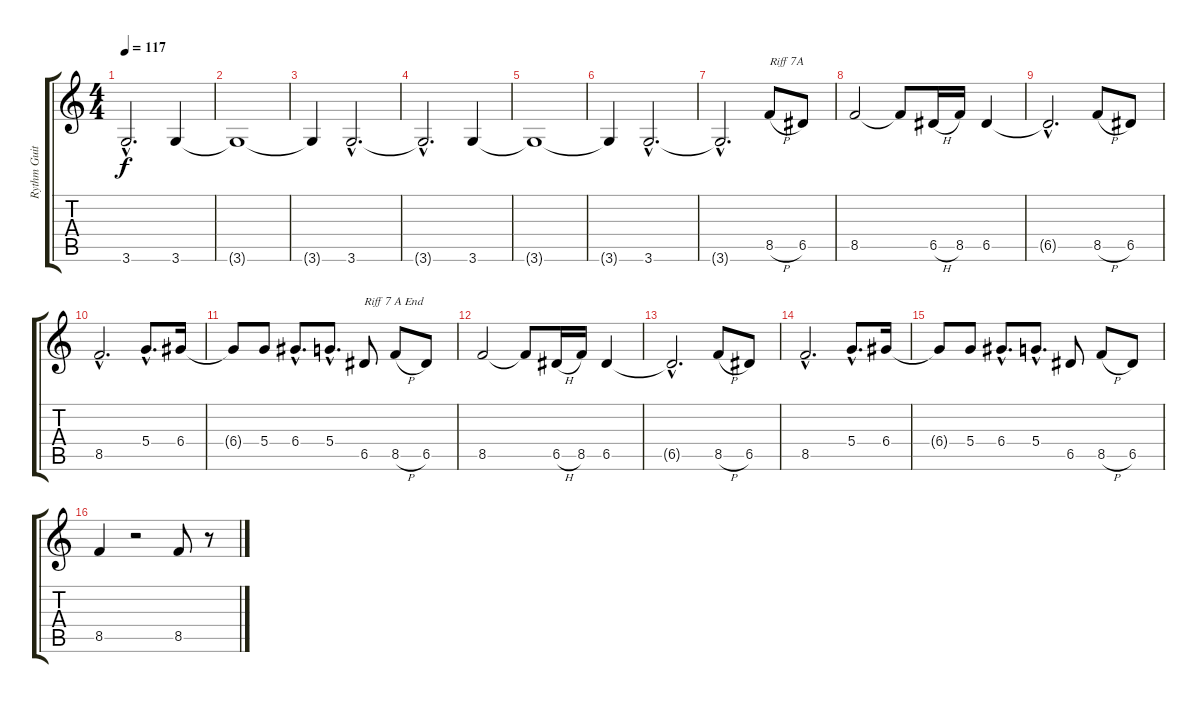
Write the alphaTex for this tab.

\track ("Rythm Guitar" "Rythm Guit") {instrument overdrivenguitar}
\staff {score tabs}
\tuning (E4 B3 G3 D3 A2 E2) {hide}
\ts (4 4)
\tempo 117
\clef g2
\ks c
3.6{hac t}.2{d dy f} 3.6.4 |
3.6{t}.1 |
3.6{t}.4 3.6{hac}.2{d} |
3.6{hac t}.2{d} 3.6.4 |
3.6{t}.1 |
3.6{t}.4 3.6{hac}.2{d} |
3.6{hac t}.2{d} 8.5{h}.8{txt "Riff 7A"} 6.5.8 |
8.5.2 8.5{t}.8 6.5{h}.16 8.5.16 6.5.4 |
6.5{hac t}.2{d} 8.5{h}.8 6.5.8 |
8.5{hac}.2{d} 5.4{hac}.8{d} 6.4.16 |
6.4{t}.8 5.4.8 6.4{hac}.8{d} 5.4{hac}.8{d} 6.5.8{txt "Riff 7 A End"} 8.5{h}.8 6.5.8 |
8.5.2 8.5{t}.8 6.5{h}.16 8.5.16 6.5.4 |
6.5{hac t}.2{d} 8.5{h}.8 6.5.8 |
8.5{hac}.2{d} 5.4{hac}.8{d} 6.4.16 |
6.4{t}.8 5.4.8 6.4{hac}.8{d} 5.4{hac}.8{d} 6.5.8 8.5{h}.8 6.5.8 |
8.5.4 r.2 8.5.8 r.8
